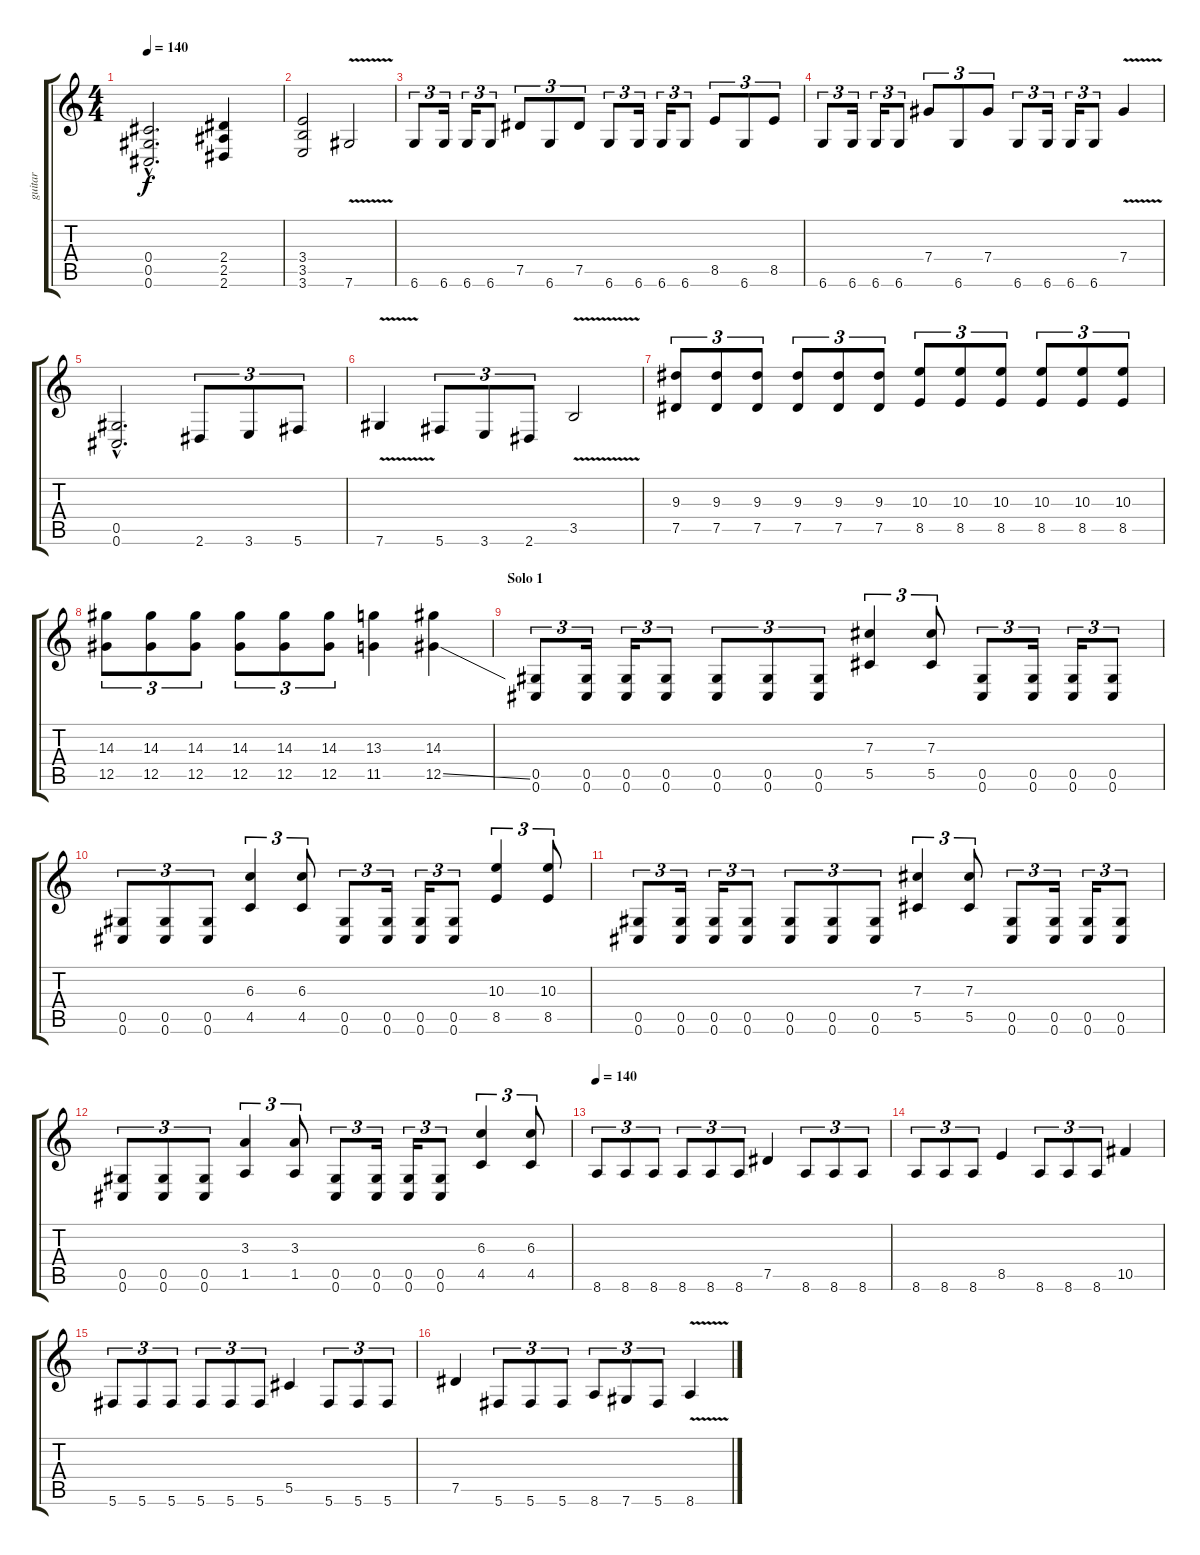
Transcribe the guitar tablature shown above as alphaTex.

\track ("guitar" "guitar") {instrument overdrivenguitar}
\staff {score tabs}
\tuning (Eb4 Bb3 Gb3 Db3 Ab2 Db2) {hide}
\ts (4 4)
\tempo 140
\clef g2
\ks c
(0.4{hac} 0.5{hac} 0.6{hac}).2{d dy f} (2.4 2.5 2.6).4 |
(3.4 3.5 3.6).2 7.6{v}.2 |
6.6.8{tu (3 2)} 6.6.16{tu (3 2)} 6.6.16{tu (3 2)} 6.6.8{tu (3 2)} 7.5.8{tu (3 2)} 6.6.8{tu (3 2)} 7.5.8{tu (3 2)} 6.6.8{tu (3 2)} 6.6.16{tu (3 2)} 6.6.16{tu (3 2)} 6.6.8{tu (3 2)} 8.5.8{tu (3 2)} 6.6.8{tu (3 2)} 8.5.8{tu (3 2)} |
6.6.8{tu (3 2)} 6.6.16{tu (3 2)} 6.6.16{tu (3 2)} 6.6.8{tu (3 2)} 7.4.8{tu (3 2)} 6.6.8{tu (3 2)} 7.4.8{tu (3 2)} 6.6.8{tu (3 2)} 6.6.16{tu (3 2)} 6.6.16{tu (3 2)} 6.6.8{tu (3 2)} 7.4{v}.4 |
(0.5{hac} 0.6{hac}).2{d} 2.6.8{tu (3 2)} 3.6.8{tu (3 2)} 5.6.8{tu (3 2)} |
7.6{v}.4 5.6.8{tu (3 2)} 3.6.8{tu (3 2)} 2.6.8{tu (3 2)} 3.5{v}.2 |
(9.3 7.5).8{tu (3 2)} (9.3 7.5).8{tu (3 2)} (9.3 7.5).8{tu (3 2)} (9.3 7.5).8{tu (3 2)} (9.3 7.5).8{tu (3 2)} (9.3 7.5).8{tu (3 2)} (10.3 8.5).8{tu (3 2)} (10.3 8.5).8{tu (3 2)} (10.3 8.5).8{tu (3 2)} (10.3 8.5).8{tu (3 2)} (10.3 8.5).8{tu (3 2)} (10.3 8.5).8{tu (3 2)} |
(14.3 12.5).8{tu (3 2)} (14.3 12.5).8{tu (3 2)} (14.3 12.5).8{tu (3 2)} (14.3 12.5).8{tu (3 2)} (14.3 12.5).8{tu (3 2)} (14.3 12.5).8{tu (3 2)} (13.3 11.5).4 (14.3 12.5{ss}).4 |
\section ("" "Solo 1")
(0.5 0.6).8{tu (3 2)} (0.5 0.6).16{tu (3 2)} (0.5 0.6).16{tu (3 2)} (0.5 0.6).8{tu (3 2)} (0.5 0.6).8{tu (3 2)} (0.5 0.6).8{tu (3 2)} (0.5 0.6).8{tu (3 2)} (7.3 5.5).4{tu (3 2)} (7.3 5.5).8{tu (3 2)} (0.5 0.6).8{tu (3 2)} (0.5 0.6).16{tu (3 2)} (0.5 0.6).16{tu (3 2)} (0.5 0.6).8{tu (3 2)} |
(0.5 0.6).8{tu (3 2)} (0.5 0.6).8{tu (3 2)} (0.5 0.6).8{tu (3 2)} (6.3 4.5).4{tu (3 2)} (6.3 4.5).8{tu (3 2)} (0.5 0.6).8{tu (3 2)} (0.5 0.6).16{tu (3 2)} (0.5 0.6).16{tu (3 2)} (0.5 0.6).8{tu (3 2)} (10.3 8.5).4{tu (3 2)} (10.3 8.5).8{tu (3 2)} |
(0.5 0.6).8{tu (3 2)} (0.5 0.6).16{tu (3 2)} (0.5 0.6).16{tu (3 2)} (0.5 0.6).8{tu (3 2)} (0.5 0.6).8{tu (3 2)} (0.5 0.6).8{tu (3 2)} (0.5 0.6).8{tu (3 2)} (7.3 5.5).4{tu (3 2)} (7.3 5.5).8{tu (3 2)} (0.5 0.6).8{tu (3 2)} (0.5 0.6).16{tu (3 2)} (0.5 0.6).16{tu (3 2)} (0.5 0.6).8{tu (3 2)} |
(0.5 0.6).8{tu (3 2)} (0.5 0.6).8{tu (3 2)} (0.5 0.6).8{tu (3 2)} (3.3 1.5).4{tu (3 2)} (3.3 1.5).8{tu (3 2)} (0.5 0.6).8{tu (3 2)} (0.5 0.6).16{tu (3 2)} (0.5 0.6).16{tu (3 2)} (0.5 0.6).8{tu (3 2)} (6.3 4.5).4{tu (3 2)} (6.3 4.5).8{tu (3 2)} |
\tempo 140
8.6.8{tu (3 2)} 8.6.8{tu (3 2)} 8.6.8{tu (3 2)} 8.6.8{tu (3 2)} 8.6.8{tu (3 2)} 8.6.8{tu (3 2)} 7.5.4 8.6.8{tu (3 2)} 8.6.8{tu (3 2)} 8.6.8{tu (3 2)} |
8.6.8{tu (3 2)} 8.6.8{tu (3 2)} 8.6.8{tu (3 2)} 8.5.4 8.6.8{tu (3 2)} 8.6.8{tu (3 2)} 8.6.8{tu (3 2)} 10.5.4 |
5.6.8{tu (3 2)} 5.6.8{tu (3 2)} 5.6.8{tu (3 2)} 5.6.8{tu (3 2)} 5.6.8{tu (3 2)} 5.6.8{tu (3 2)} 5.5.4 5.6.8{tu (3 2)} 5.6.8{tu (3 2)} 5.6.8{tu (3 2)} |
7.5.4 5.6.8{tu (3 2)} 5.6.8{tu (3 2)} 5.6.8{tu (3 2)} 8.6.8{tu (3 2)} 7.6.8{tu (3 2)} 5.6.8{tu (3 2)} 8.6{v}.4
